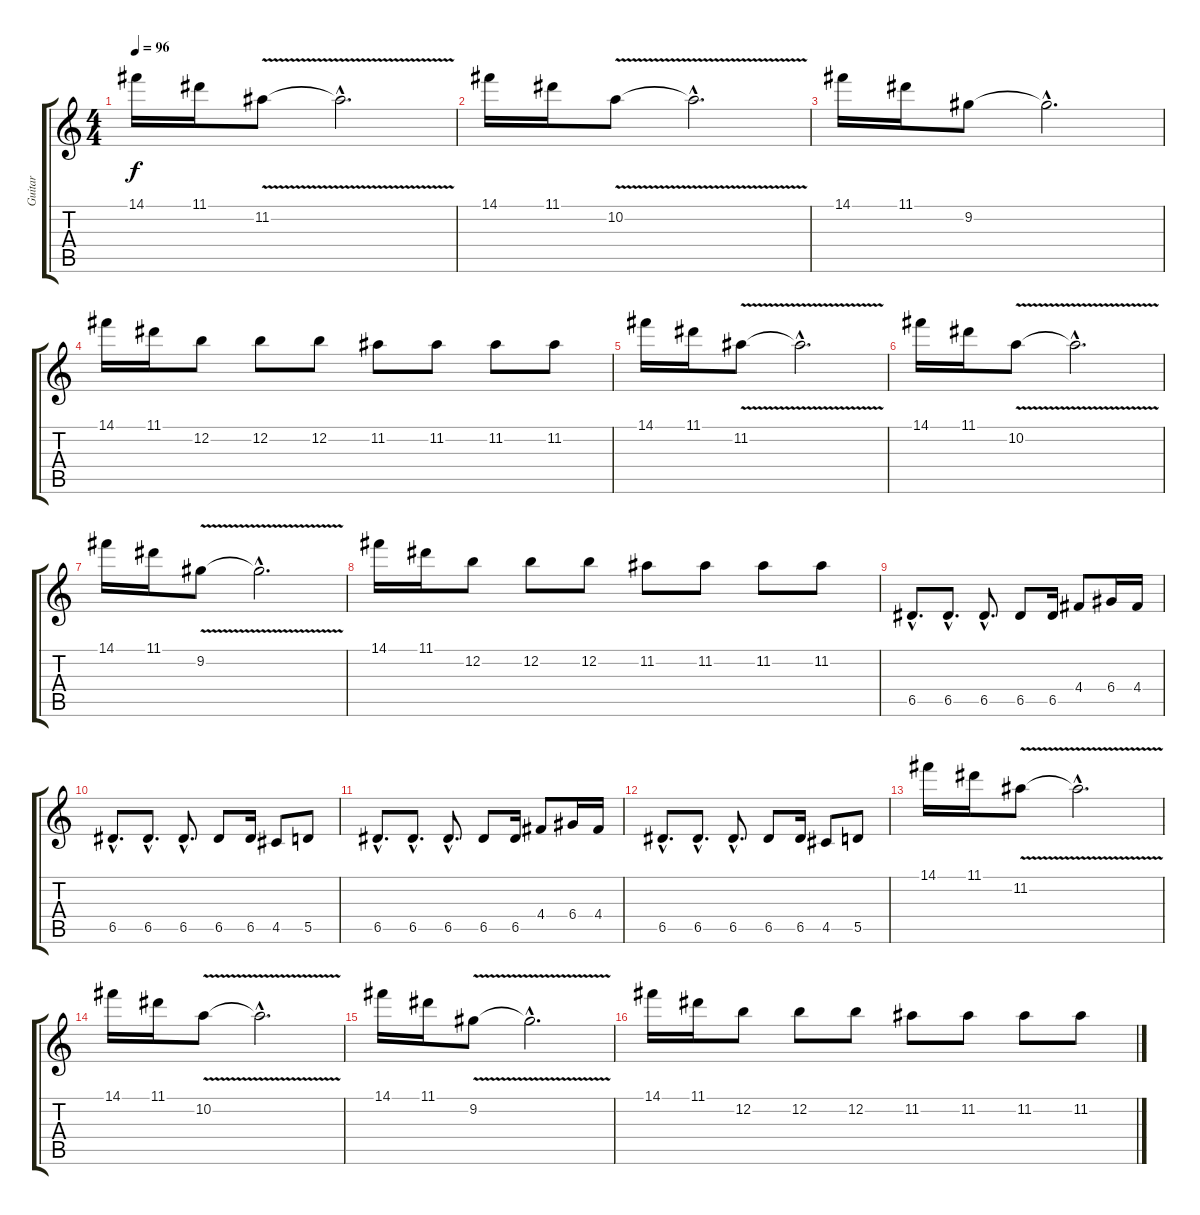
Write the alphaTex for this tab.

\track ("Guitar" "Guitar") {instrument electricguitarjazz}
\staff {score tabs}
\tuning (E4 B3 G3 D3 A2 D2) {hide}
\ts (4 4)
\tempo 96
\clef g2
\ks c
14.1.16{dy f} 11.1.16 11.2{v}.8 11.2{hac t}.2{d} |
14.1.16 11.1.16 10.2{v}.8 10.2{hac t}.2{d} |
14.1.16 11.1.16 9.2.8 9.2{hac t}.2{d} |
14.1.16 11.1.16 12.2.8 12.2.8 12.2.8 11.2.8 11.2.8 11.2.8 11.2.8 |
14.1.16 11.1.16 11.2{v}.8 11.2{hac t}.2{d} |
14.1.16 11.1.16 10.2{v}.8 10.2{hac t}.2{d} |
14.1.16 11.1.16 9.2{v}.8 9.2{hac t}.2{d} |
14.1.16 11.1.16 12.2.8 12.2.8 12.2.8 11.2.8 11.2.8 11.2.8 11.2.8 |
6.5{hac}.8{d} 6.5{hac}.8{d} 6.5{hac}.8{d} 6.5.8 6.5.16 4.4.8 6.4.16 4.4.16 |
6.5{hac}.8{d} 6.5{hac}.8{d} 6.5{hac}.8{d} 6.5.8 6.5.16 4.5.8 5.5.8 |
6.5{hac}.8{d} 6.5{hac}.8{d} 6.5{hac}.8{d} 6.5.8 6.5.16 4.4.8 6.4.16 4.4.16 |
6.5{hac}.8{d} 6.5{hac}.8{d} 6.5{hac}.8{d} 6.5.8 6.5.16 4.5.8 5.5.8 |
14.1.16 11.1.16 11.2{v}.8 11.2{hac t}.2{d} |
14.1.16 11.1.16 10.2{v}.8 10.2{hac t}.2{d} |
14.1.16 11.1.16 9.2{v}.8 9.2{hac t}.2{d} |
14.1.16 11.1.16 12.2.8 12.2.8 12.2.8 11.2.8 11.2.8 11.2.8 11.2.8
